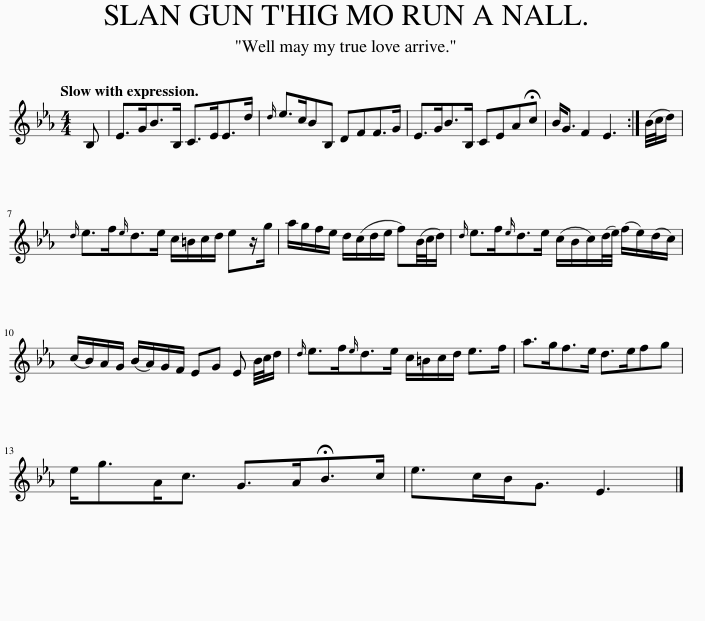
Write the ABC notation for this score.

X:1
L:1/8
Q:1/4=120
M:4/4
I:linebreak $
K:Eb
V:1 treble
V:1
 B, | E>GB>B, C>EE>d |{d} e>cBB, DFF>G | E>GB>B, CEA!fermata!c | B<G F2 E3 :| %5
 (B/4c/4d/) |${d} e>f{e}d>e c/=B/c/d/ ez/g/ | a/g/f/e/ d/(c/d/e/ f)(B/4c/4d/) |{d} e>f{e}d>e (c/B/c/)(d/4e/4) (f/e/)(d/c/) |$ (c/B/)A/G/ (B/A/)G/F/ EG E B/4c/4d/ | %10
{d} e>f{e}d>e c/=B/c/d/ e>f | a>gf>e d>efg |$ e<gA<c G>A!fermata!B>c | e>cB<G E3 |] %14
